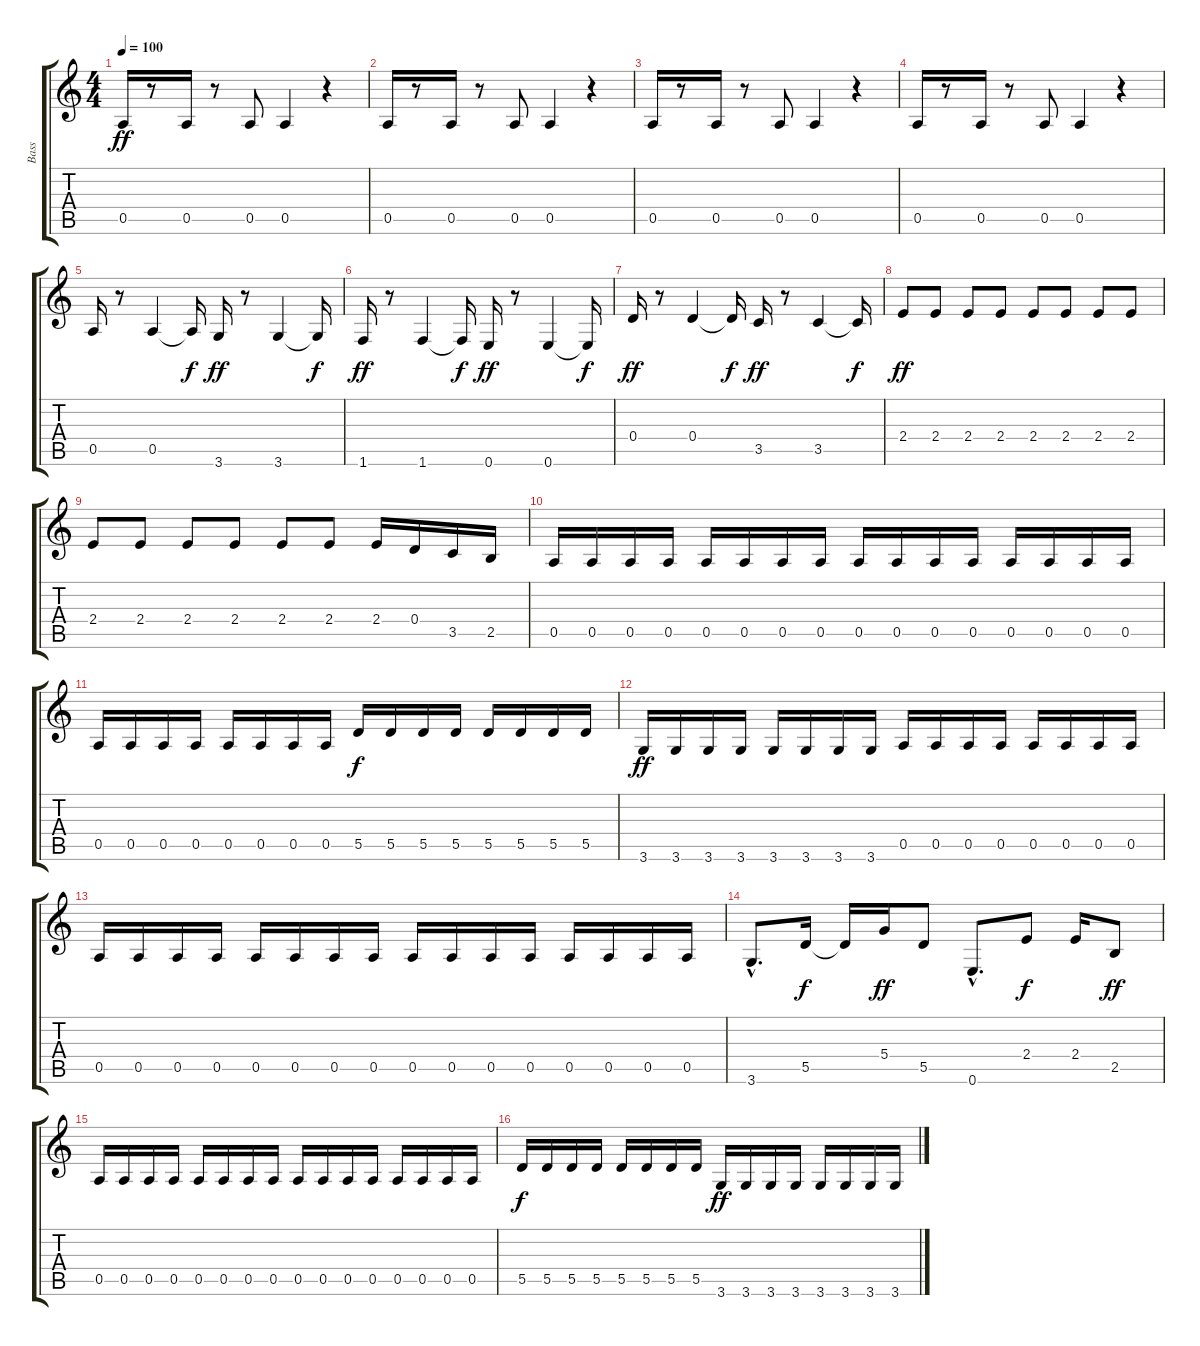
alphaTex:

\track ("Bass" "Bass") {instrument electricbassfinger}
\staff {score tabs}
\tuning (E4 B3 G3 D3 A2 E2) {hide}
\ts (4 4)
\tempo 100
\clef g2
\ks c
0.5.16{dy ff instrument electricbassfinger} r.8 0.5.16 r.8 0.5.8 0.5.4 r.4 |
0.5.16 r.8 0.5.16 r.8 0.5.8 0.5.4 r.4 |
0.5.16 r.8 0.5.16 r.8 0.5.8 0.5.4 r.4 |
0.5.16 r.8 0.5.16 r.8 0.5.8 0.5.4 r.4 |
0.5.16 r.8 0.5.4 0.5{t}.16{dy f} 3.6.16{dy ff} r.8 3.6.4 3.6{t}.16{dy f} |
1.6.16{dy ff} r.8 1.6.4 1.6{t}.16{dy f} 0.6.16{dy ff} r.8 0.6.4 0.6{t}.16{dy f} |
0.4.16{dy ff} r.8 0.4.4 0.4{t}.16{dy f} 3.5.16{dy ff} r.8 3.5.4 3.5{t}.16{dy f} |
2.4.8{dy ff} 2.4.8 2.4.8 2.4.8 2.4.8 2.4.8 2.4.8 2.4.8 |
2.4.8 2.4.8 2.4.8 2.4.8 2.4.8 2.4.8 2.4.16 0.4.16 3.5.16 2.5.16 |
0.5.16{instrument electricbassfinger} 0.5.16 0.5.16 0.5.16 0.5.16 0.5.16 0.5.16 0.5.16 0.5.16 0.5.16 0.5.16 0.5.16 0.5.16 0.5.16 0.5.16 0.5.16 |
0.5.16 0.5.16 0.5.16 0.5.16 0.5.16 0.5.16 0.5.16 0.5.16 5.5.16{dy f} 5.5.16 5.5.16 5.5.16 5.5.16 5.5.16 5.5.16 5.5.16 |
3.6.16{dy ff} 3.6.16 3.6.16 3.6.16 3.6.16 3.6.16 3.6.16 3.6.16 0.5.16 0.5.16 0.5.16 0.5.16 0.5.16 0.5.16 0.5.16 0.5.16 |
0.5.16 0.5.16 0.5.16 0.5.16 0.5.16 0.5.16 0.5.16 0.5.16 0.5.16 0.5.16 0.5.16 0.5.16 0.5.16 0.5.16 0.5.16 0.5.16 |
3.6{hac}.8{d} 5.5.16{dy f} 5.5{t}.16 5.4.16{dy ff} 5.5.8 0.6{hac}.8{d} 2.4.8{dy f} 2.4.16 2.5.8{dy ff} |
0.5.16{instrument electricbassfinger} 0.5.16 0.5.16 0.5.16 0.5.16 0.5.16 0.5.16 0.5.16 0.5.16 0.5.16 0.5.16 0.5.16 0.5.16 0.5.16 0.5.16 0.5.16 |
5.5.16{dy f} 5.5.16 5.5.16 5.5.16 5.5.16 5.5.16 5.5.16 5.5.16 3.6.16{dy ff} 3.6.16 3.6.16 3.6.16 3.6.16 3.6.16 3.6.16 3.6.16
